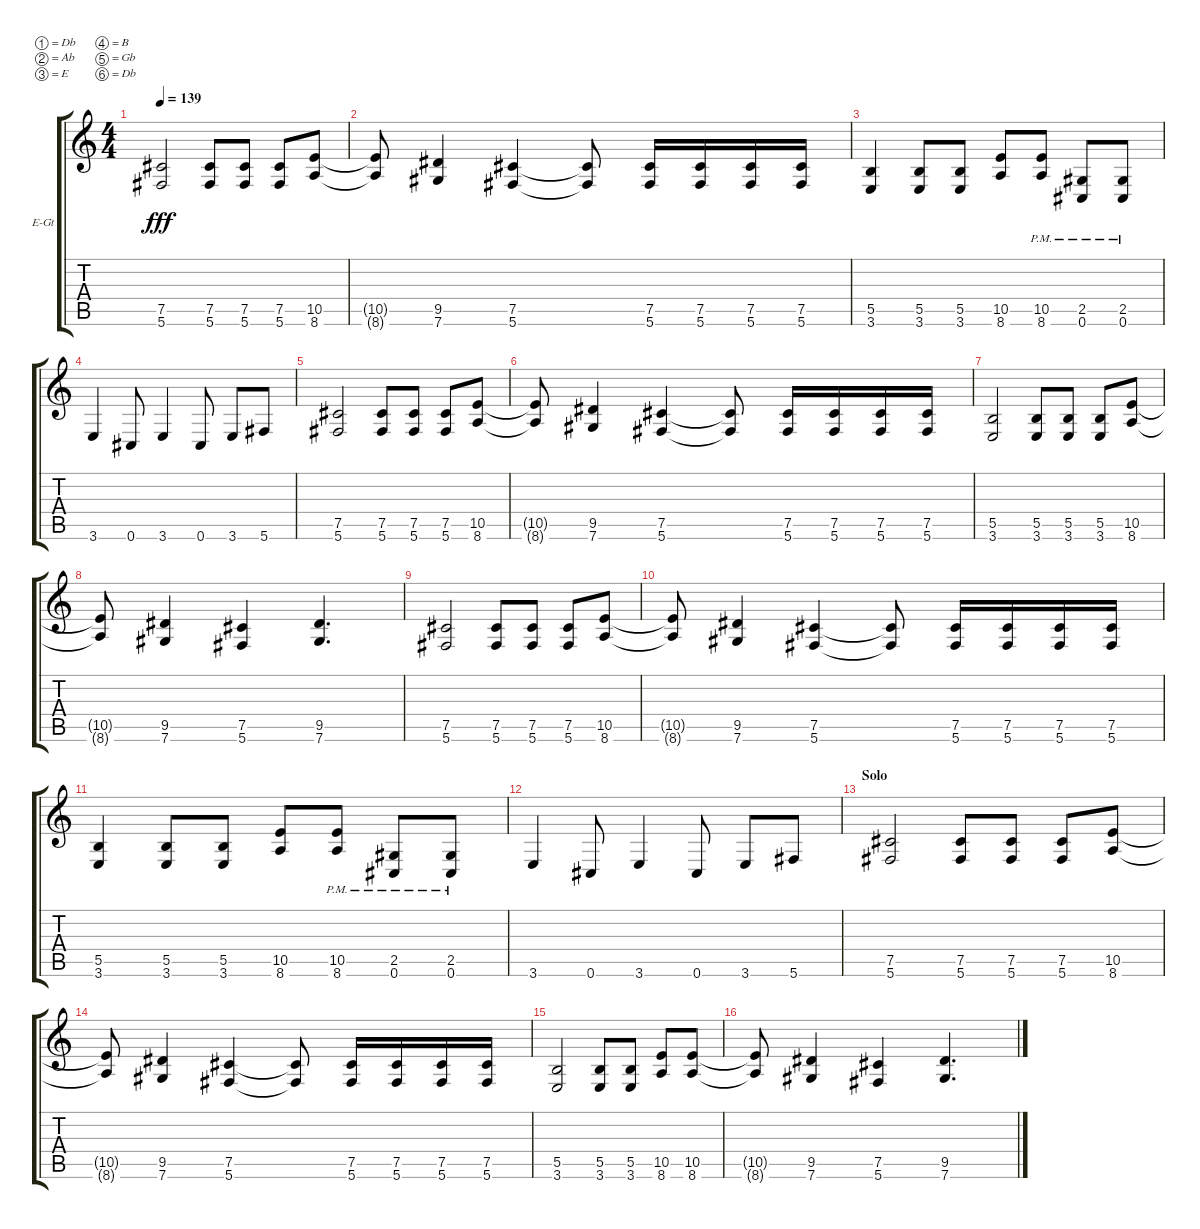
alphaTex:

\bracketExtendMode groupsimilarinstruments
\firstSystemTrackNameOrientation horizontal
\otherSystemsTrackNameOrientation horizontal
\track ("Electric Guitar" "E-Gt") {instrument distortionguitar}
\staff {score tabs}
\tuning (Db4 Ab3 E3 B2 Gb2 Db2)
\ts (4 4)
\tempo 139
\clef g2
\ks c
(5.6 7.5).2{dy fff} (5.6 7.5).8 (5.6 7.5).8 (5.6 7.5).8 (8.6 10.5).8 |
(8.6{t} 10.5{t}).8 (7.6 9.5).4 (5.6 7.5).4 (5.6{t} 7.5{t}).8 (5.6 7.5).16 (5.6 7.5).16 (5.6 7.5).16 (5.6 7.5).16 |
(3.6 5.5).4 (3.6 5.5).8 (3.6 5.5).8 (8.6 10.5).8 (8.6{pm} 10.5{pm}).8 (0.6{pm} 2.5{pm}).8 (0.6{pm} 2.5{pm}).8 |
3.6.4 0.6.8 3.6.4 0.6.8 3.6.8 5.6.8 |
(5.6 7.5).2 (5.6 7.5).8 (5.6 7.5).8 (5.6 7.5).8 (8.6 10.5).8 |
(8.6{t} 10.5{t}).8 (7.6 9.5).4 (5.6 7.5).4 (5.6{t} 7.5{t}).8 (5.6 7.5).16 (5.6 7.5).16 (5.6 7.5).16 (5.6 7.5).16 |
(3.6 5.5).2 (3.6 5.5).8 (3.6 5.5).8 (3.6 5.5).8 (8.6 10.5).8 |
(8.6{t} 10.5{t}).8 (7.6 9.5).4 (5.6 7.5).4 (7.6 9.5).4{d} |
(5.6 7.5).2 (5.6 7.5).8 (5.6 7.5).8 (5.6 7.5).8 (8.6 10.5).8 |
(8.6{t} 10.5{t}).8 (7.6 9.5).4 (5.6 7.5).4 (5.6{t} 7.5{t}).8 (5.6 7.5).16 (5.6 7.5).16 (5.6 7.5).16 (5.6 7.5).16 |
(3.6 5.5).4 (3.6 5.5).8 (3.6 5.5).8 (8.6 10.5).8 (8.6{pm} 10.5{pm}).8 (0.6{pm} 2.5{pm}).8 (0.6{pm} 2.5{pm}).8 |
3.6.4 0.6.8 3.6.4 0.6.8 3.6.8 5.6.8 |
\section ("" "Solo")
(5.6 7.5).2 (5.6 7.5).8 (5.6 7.5).8 (5.6 7.5).8 (8.6 10.5).8 |
(8.6{t} 10.5{t}).8 (7.6 9.5).4 (5.6 7.5).4 (5.6{t} 7.5{t}).8 (5.6 7.5).16 (5.6 7.5).16 (5.6 7.5).16 (5.6 7.5).16 |
(3.6 5.5).2 (3.6 5.5).8 (3.6 5.5).8 (8.6 10.5).8 (8.6 10.5).8 |
(8.6{t} 10.5{t}).8 (7.6 9.5).4 (5.6 7.5).4 (7.6 9.5).4{d}
